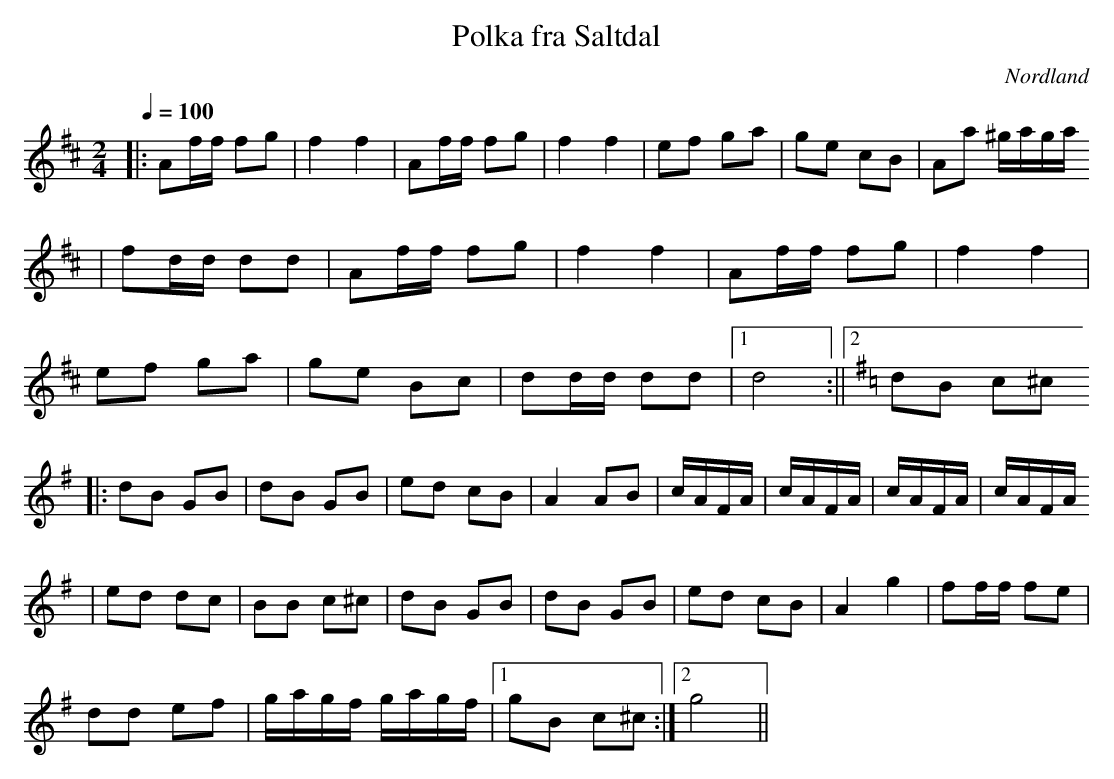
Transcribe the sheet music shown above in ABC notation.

X:1
T:Polka fra Saltdal
O:Nordland
M:2/4
L:1/8
Q:1/4=100
K:D
|:Af/f/ fg|f2 f2|Af/f/ fg|f2 f2|ef ga|ge cB|Aa ^g/a/g/a/
|fd/d/ dd|Af/f/ fg|f2f2|Af/f/ fg|f2 f2|
ef ga|ge Bc|dd/d/ dd|1d4:||2[K:G]dB c^c
|:dB GB|dB GB|ed cB|A2 AB|c/A/F/A/|c/A/F/A/|c/A/F/A/|c/A/F/A/
|ed dc|BB c^c|dB GB|dB GB|ed cB|A2 g2|ff/f/ fe|
dd ef|g/a/g/f/ g/a/g/f/|1 gB c^c:|2g4||
